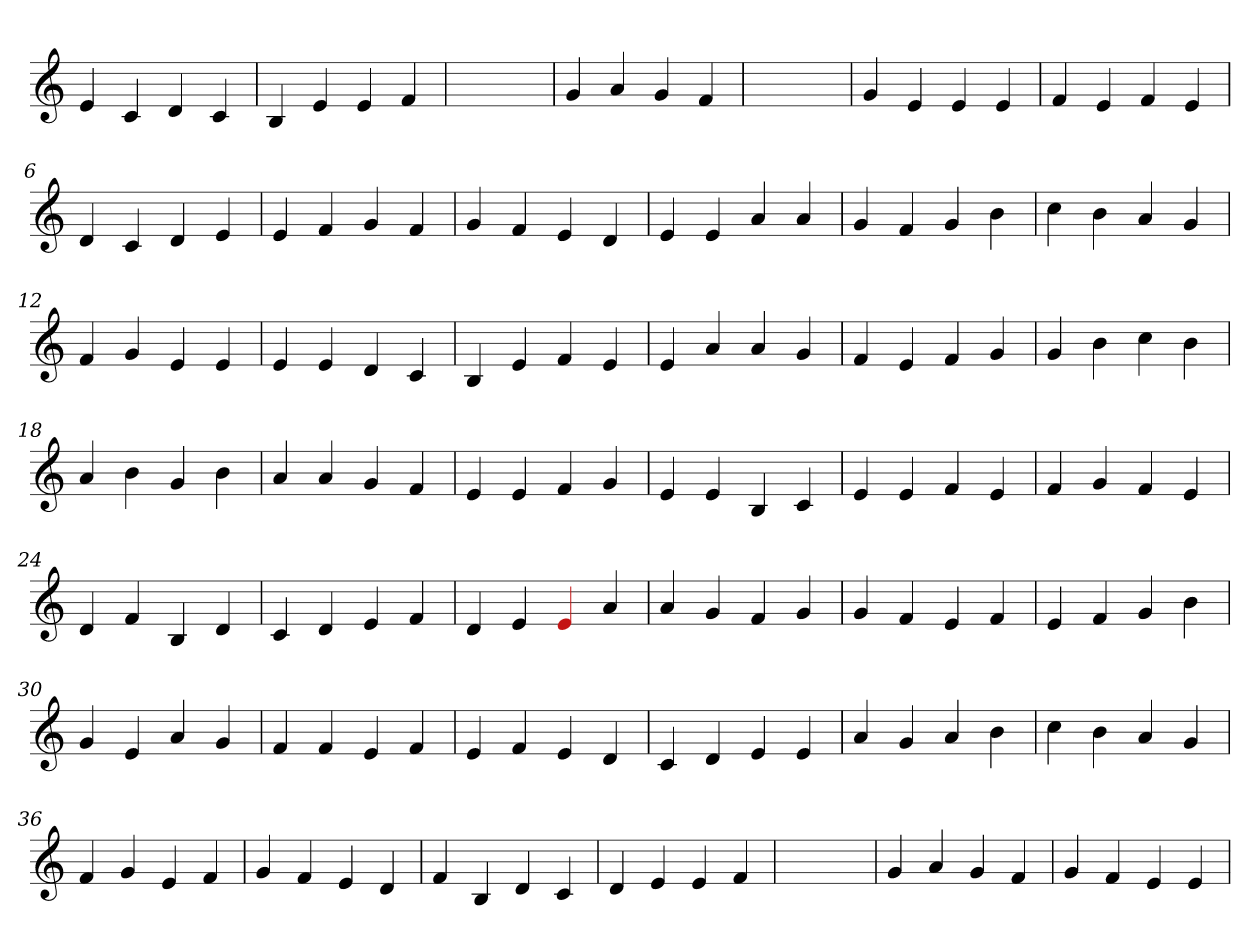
**kern
*part1
*staff1
*clefG2
=1
4e
4c
4d
4c
=2
4B
4e
4e
4f
=3
1ryy
=3
4g
4a
4g
4f
=4
1ryy
=4
4g
4e
4e
4e
=5
4f
4e
4f
4e
=6
4d
4c
4d
4e
=7
4e
4f
4g
4f
=8
4g
4f
4e
4d
=9
4e
4e
4a
4a
=10
4g
4f
4g
4b
=11
4cc
4b
4a
4g
=12
4f
4g
4e
4e
=13
4e
4e
4d
4c
=14
4B
4e
4f
4e
=15
4e
4a
4a
4g
=16
4f
4e
4f
4g
=17
4g
4b
4cc
4b
=18
4a
4b
4g
4b
=19
4a
4a
4g
4f
=20
4e
4e
4f
4g
=21
4e
4e
4B
4c
=22
4e
4e
4f
4e
=23
4f
4g
4f
4e
=24
4d
4f
4B
4d
=25
4c
4d
4e
4f
=26
4d
4e
4Re
4a
=27
4a
4g
4f
4g
=28
4g
4f
4e
4f
=29
4e
4f
4g
4b
=30
4g
4e
4a
4g
=31
4f
4f
4e
4f
=32
4e
4f
4e
4d
=33
4c
4d
4e
4e
=34
4a
4g
4a
4b
=35
4cc
4b
4a
4g
=36
4f
4g
4e
4f
=37
4g
4f
4e
4d
=38
4f
4B
4d
4c
=39
4d
4e
4e
4f
=40
1ryy
=40
4g
4a
4g
4f
=41
4g
4f
4e
4e
=
*-
